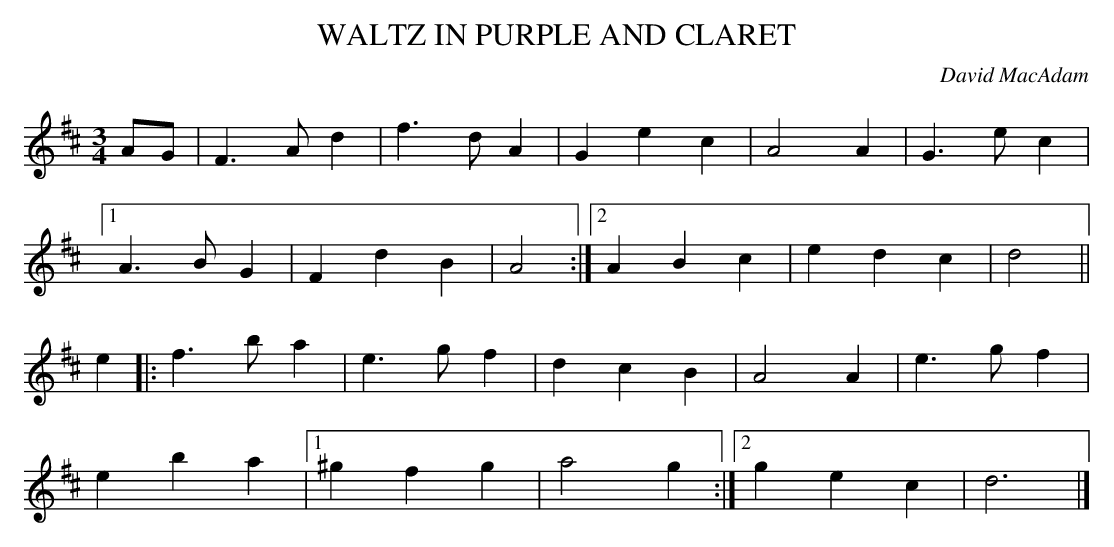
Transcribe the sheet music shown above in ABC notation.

X:1
T:WALTZ IN PURPLE AND CLARET
C:David MacAdam
M:3/4
L:1/4
K:D
A/G/|F>A d|f>d A|G e c|A2 A|G>e c|
[1 A>B G|F d B|A2:|2 A B c|e d c|d2||
e|:f>b a|e>g f|d c B|A2 A|e>g f|
e b a|1 ^g f g|a2 g:|2 g e c|d3|]
